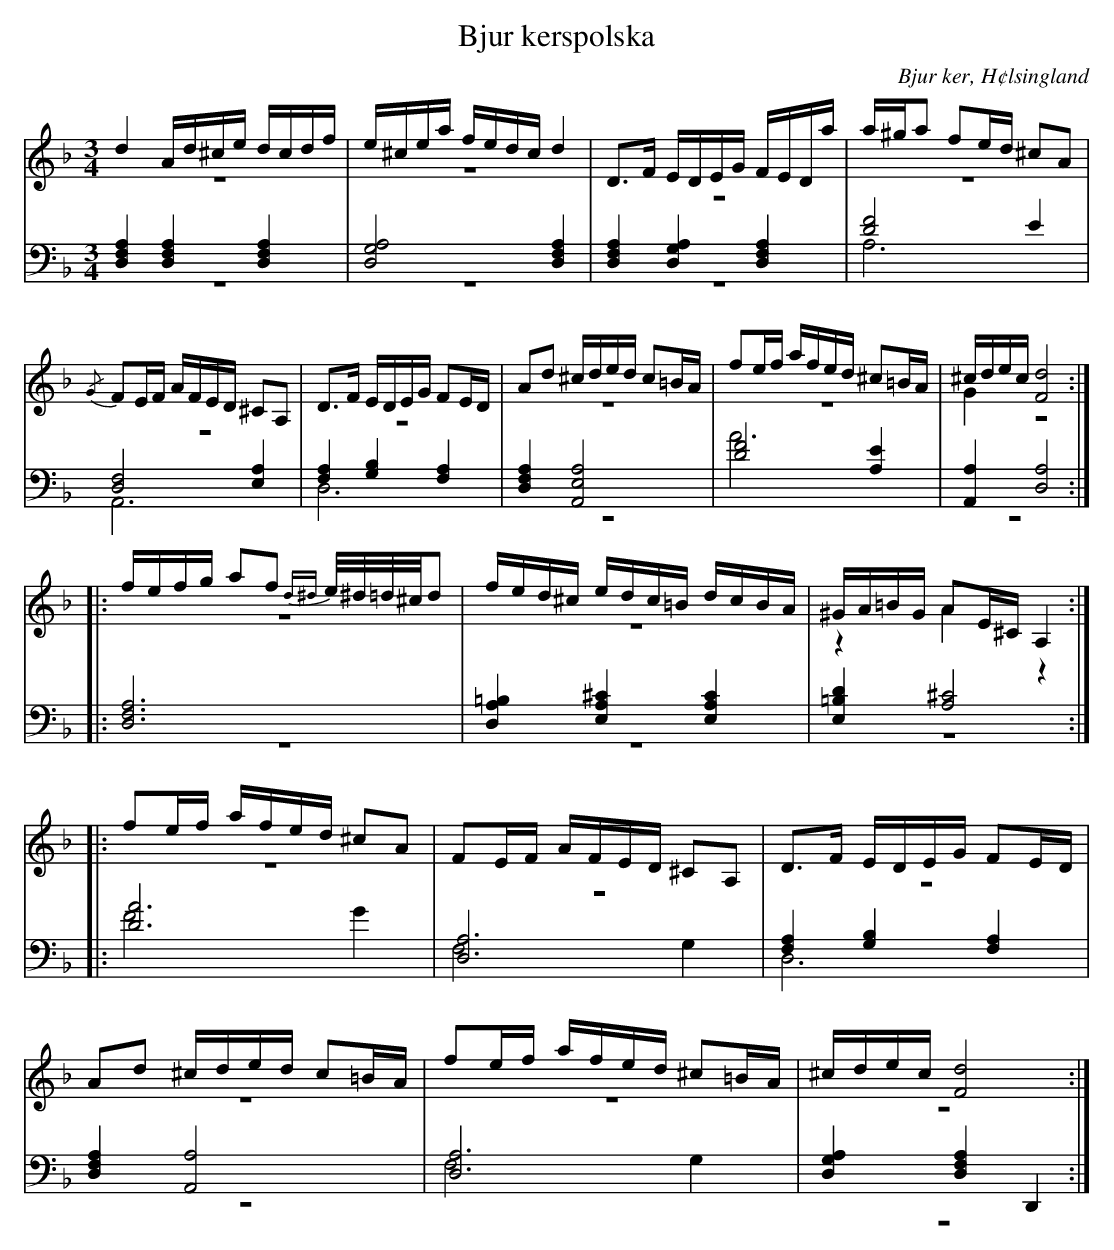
X:1
T: Bjur kerspolska
O: Bjur ker, H¢lsingland
M: 3/4
L: 1/16
K: Dm
V:1
V:2 merge
V:3
V:4 merge
V:1
d4 Ad^ce dcdf |e^cea fedc d4|D2>F2 EDEG FEDa|a^ga2 f2ed ^c2A2|
{/G}F2EF AFED ^C2A,2|D2>F2 EDEG F2ED|A2d2 ^cded c2=BA|f2ef afed ^c2=BA|^cdec [F8d8]:|
|:fefg a2f2 {d^d}e/^d/=d/^c/d2 |fed^c edc=B dcBA|^GA=BG A2E^C A,4:|
|:f2ef afed ^c2A2|F2EF AFED ^C2A,2|D2>F2 EDEG F2ED|
A2d2 ^cded c2=BA|f2ef afed ^c2=BA|^cdec [F8d8]:|
V:2
z12|z12|z12|z12|
z12|z12|z12|z12|G4 z8:|
|:z12|z12|z4 A4 z4:|
|:z12|z12|z12|
z12|z12|z12:|
V:3 clef=bass
[D,4F,4A,4] [D,4F,4A,4] [D,4F,4A,4]|[D,8G,8A,8] [D,4F,4A,4]|[D,4F,4A,4] [D,4G,4A,4] [D,4F,4A,4]|[D8F8] E4|
[D,8F,8] [E,4A,4]|[F,4A,4] [G,4B,4] [F,4A,4]|[D,4F,4A,4] [A,,8E,8A,8]|[D8F8] [A,4E4]|[A,,4A,4] [D,8A,8]:|
|:[D,12F,12A,12]|[D,4A,4=B,4] [E,4A,4^C4] [E,4A,4C4]|[E,4=B,4D4] [A,8^C8]:|
|:[D12A12]|[D,12A,12]|[F,4A,4] [G,4B,4] [F,4A,4]|
[D,4F,4A,4] [A,,8A,8]|[D,12A,12]|[D,4G,4A,4] [D,4F,4A,4] D,,4:|
V:4 clef=bass
z12|z12|z12|A,12|
A,,12|D,12|z12|A12|z12:|
|:z12|z12|z12:|
|:F8 G4|F,8 G,4|D,12|
z12|F,8 G,4|z12:|
